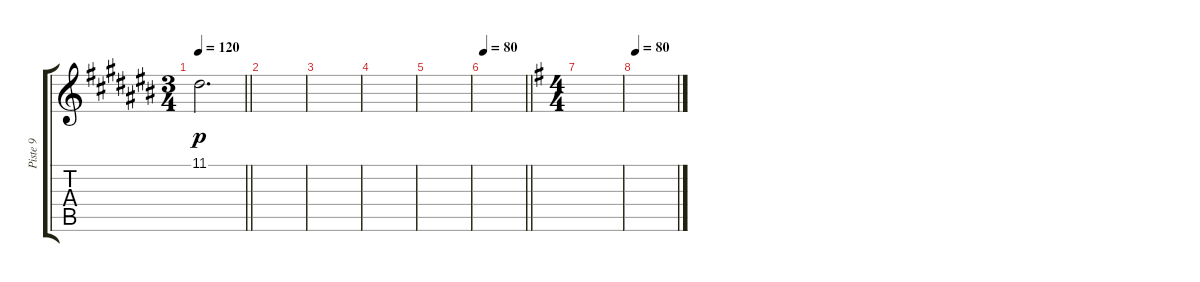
\track ("Piste 9" "Piste 9") {instrument recorder}
\staff {score tabs}
\tuning (E4 B3 G3 D3 A2 E2) {hide}
\ts (3 4)
\tempo 120
\clef g2
\barLineRight lightlight
\ks c#
11.1.2{d dy p} |
|
|
|
|
\tempo 80
\barLineRight lightlight
|
\ts (4 4)
\ks g
|
\tempo 80
